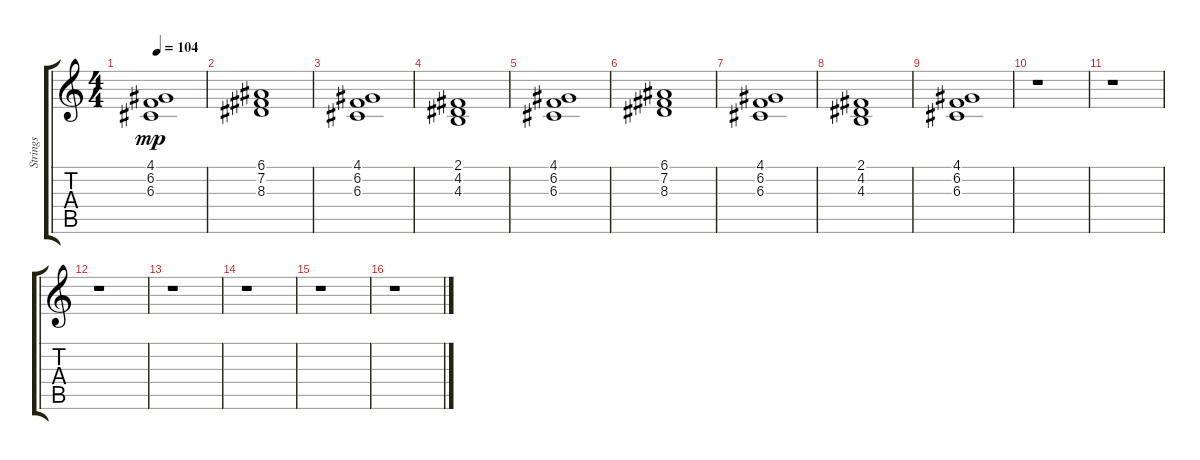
\track ("Strings" "Strings") {instrument stringensemble1}
\staff {score tabs}
\tuning (E4 B3 G3 D3 A2 E2) {hide}
\ts (4 4)
\tempo 104
\clef g2
\ks c
(4.1 6.2 6.3).1{dy mp} |
(6.1 7.2 8.3).1 |
(4.1 6.2 6.3).1 |
(2.1 4.2 4.3).1 |
(4.1 6.2 6.3).1 |
(6.1 7.2 8.3).1 |
(4.1 6.2 6.3).1 |
(2.1 4.2 4.3).1 |
(4.1 6.2 6.3).1 |
r.1 |
r.1 |
r.1 |
r.1 |
r.1 |
r.1 |
r.1
